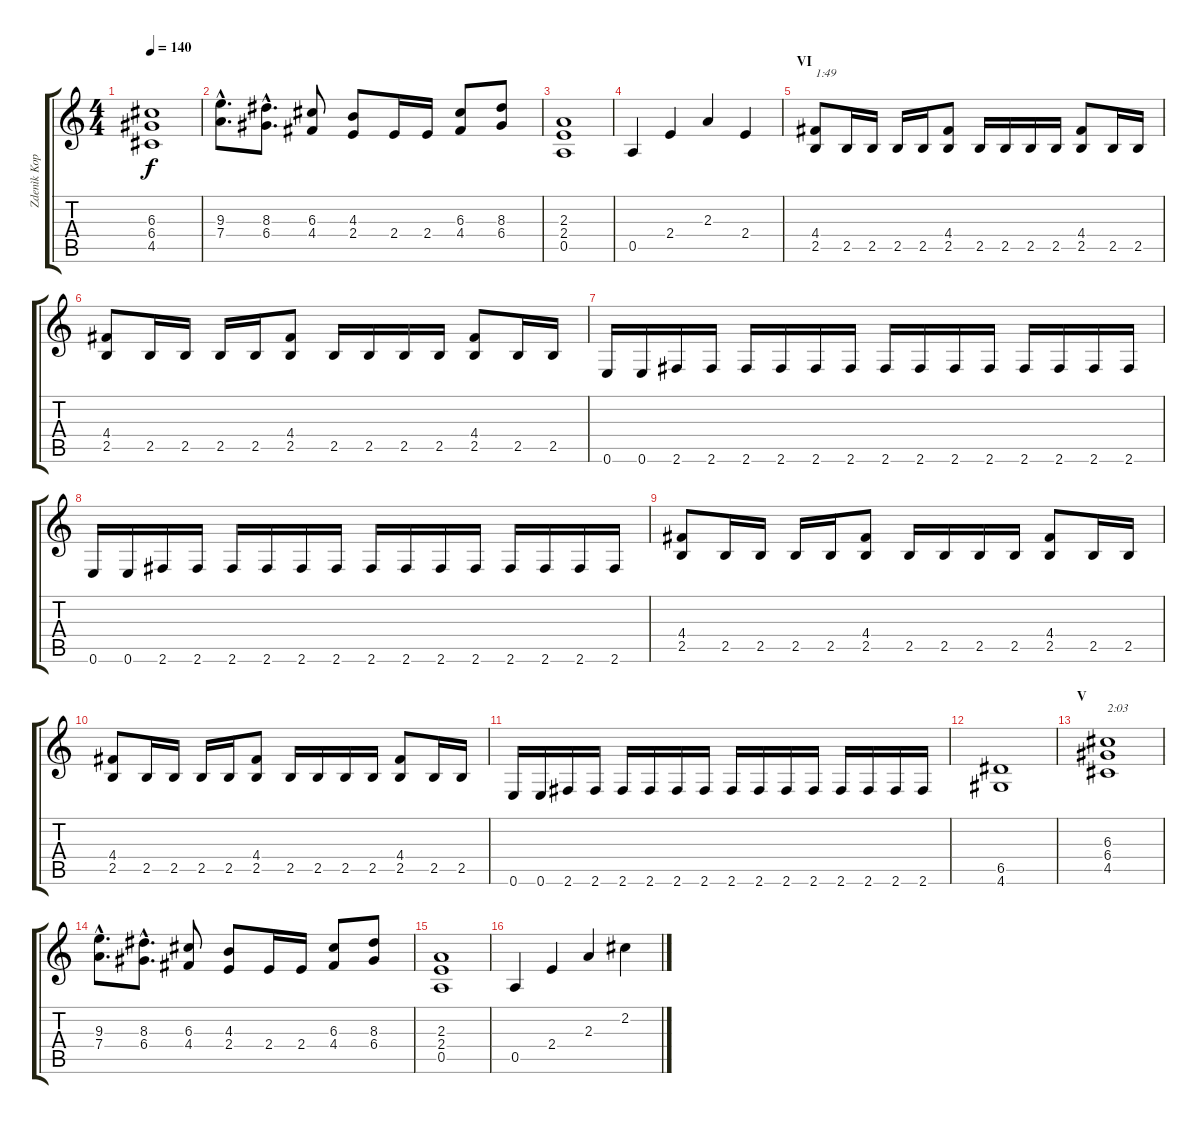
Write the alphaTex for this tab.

\track ("Zdenìk Kopeèek" "Zdenìk Kop") {instrument distortionguitar}
\staff {score tabs}
\tuning (E4 B3 G3 D3 A2 E2) {hide}
\ts (4 4)
\tempo 140
\clef g2
\ks c
(6.3 6.4 4.5).1{dy f} |
(9.3{hac} 7.4{hac}).8{d} (8.3{hac} 6.4{hac}).8{d} (6.3 4.4).8 (4.3 2.4).8 2.4.16 2.4.16 (6.3 4.4).8 (8.3 6.4).8 |
(2.3 2.4 0.5).1 |
0.5.4 2.4.4 2.3.4 2.4.4 |
\section ("" "VI")
(4.4 2.5).8{txt "1:49"} 2.5.16 2.5.16 2.5.16 2.5.16 (4.4 2.5).8 2.5.16 2.5.16 2.5.16 2.5.16 (4.4 2.5).8 2.5.16 2.5.16 |
(4.4 2.5).8 2.5.16 2.5.16 2.5.16 2.5.16 (4.4 2.5).8 2.5.16 2.5.16 2.5.16 2.5.16 (4.4 2.5).8 2.5.16 2.5.16 |
0.6.16 0.6.16 2.6.16 2.6.16 2.6.16 2.6.16 2.6.16 2.6.16 2.6.16 2.6.16 2.6.16 2.6.16 2.6.16 2.6.16 2.6.16 2.6.16 |
0.6.16 0.6.16 2.6.16 2.6.16 2.6.16 2.6.16 2.6.16 2.6.16 2.6.16 2.6.16 2.6.16 2.6.16 2.6.16 2.6.16 2.6.16 2.6.16 |
(4.4 2.5).8 2.5.16 2.5.16 2.5.16 2.5.16 (4.4 2.5).8 2.5.16 2.5.16 2.5.16 2.5.16 (4.4 2.5).8 2.5.16 2.5.16 |
(4.4 2.5).8 2.5.16 2.5.16 2.5.16 2.5.16 (4.4 2.5).8 2.5.16 2.5.16 2.5.16 2.5.16 (4.4 2.5).8 2.5.16 2.5.16 |
0.6.16 0.6.16 2.6.16 2.6.16 2.6.16 2.6.16 2.6.16 2.6.16 2.6.16 2.6.16 2.6.16 2.6.16 2.6.16 2.6.16 2.6.16 2.6.16 |
(6.5 4.6).1 |
\section ("" "V")
(6.3 6.4 4.5).1{txt "2:03"} |
(9.3{hac} 7.4{hac}).8{d} (8.3{hac} 6.4{hac}).8{d} (6.3 4.4).8 (4.3 2.4).8 2.4.16 2.4.16 (6.3 4.4).8 (8.3 6.4).8 |
(2.3 2.4 0.5).1 |
0.5.4 2.4.4 2.3.4 2.2.4
